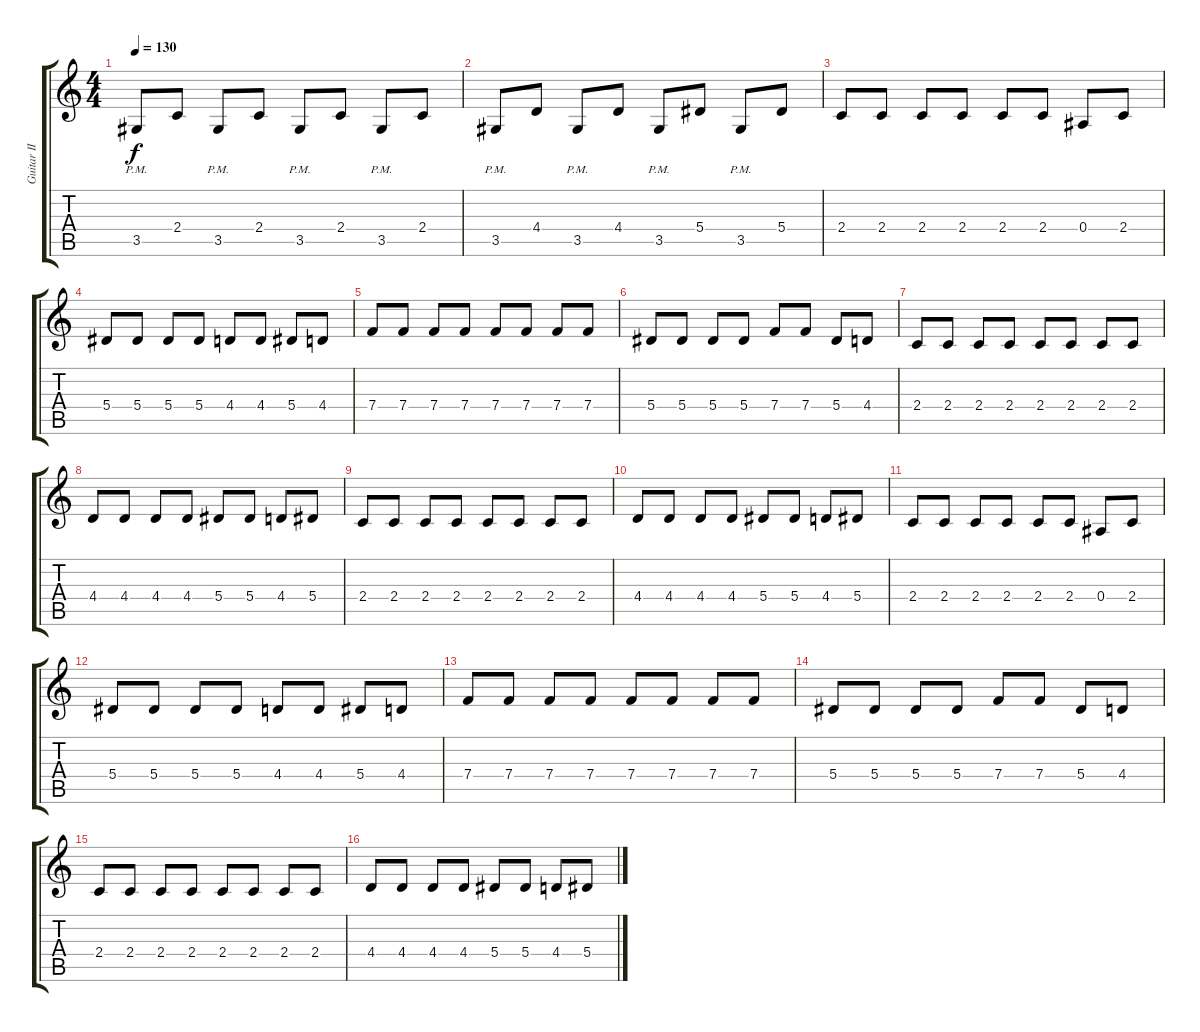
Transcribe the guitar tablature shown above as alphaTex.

\track ("Guitar II" "Guitar II") {instrument distortionguitar}
\staff {score tabs}
\tuning (C4 G3 Eb3 Bb2 F2 C2) {hide}
\ts (4 4)
\tempo 130
\clef g2
\ks c
3.5{pm}.8{dy f} 2.4.8 3.5{pm}.8 2.4.8 3.5{pm}.8 2.4.8 3.5{pm}.8 2.4.8 |
3.5{pm}.8 4.4.8 3.5{pm}.8 4.4.8 3.5{pm}.8 5.4.8 3.5{pm}.8 5.4.8 |
2.4.8{instrument overdrivenguitar} 2.4.8 2.4.8 2.4.8 2.4.8 2.4.8 0.4.8 2.4.8 |
5.4.8 5.4.8 5.4.8 5.4.8 4.4.8 4.4.8 5.4.8 4.4.8 |
7.4.8 7.4.8 7.4.8 7.4.8 7.4.8 7.4.8 7.4.8 7.4.8 |
5.4.8 5.4.8 5.4.8 5.4.8 7.4.8 7.4.8 5.4.8 4.4.8 |
2.4.8 2.4.8 2.4.8 2.4.8 2.4.8 2.4.8 2.4.8 2.4.8 |
4.4.8 4.4.8 4.4.8 4.4.8 5.4.8 5.4.8 4.4.8 5.4.8 |
2.4.8 2.4.8 2.4.8 2.4.8 2.4.8 2.4.8 2.4.8 2.4.8 |
4.4.8 4.4.8 4.4.8 4.4.8 5.4.8 5.4.8 4.4.8 5.4.8 |
2.4.8 2.4.8 2.4.8 2.4.8 2.4.8 2.4.8 0.4.8 2.4.8 |
5.4.8 5.4.8 5.4.8 5.4.8 4.4.8 4.4.8 5.4.8 4.4.8 |
7.4.8 7.4.8 7.4.8 7.4.8 7.4.8 7.4.8 7.4.8 7.4.8 |
5.4.8 5.4.8 5.4.8 5.4.8 7.4.8 7.4.8 5.4.8 4.4.8 |
2.4.8 2.4.8 2.4.8 2.4.8 2.4.8 2.4.8 2.4.8 2.4.8 |
4.4.8 4.4.8 4.4.8 4.4.8 5.4.8 5.4.8 4.4.8 5.4.8
